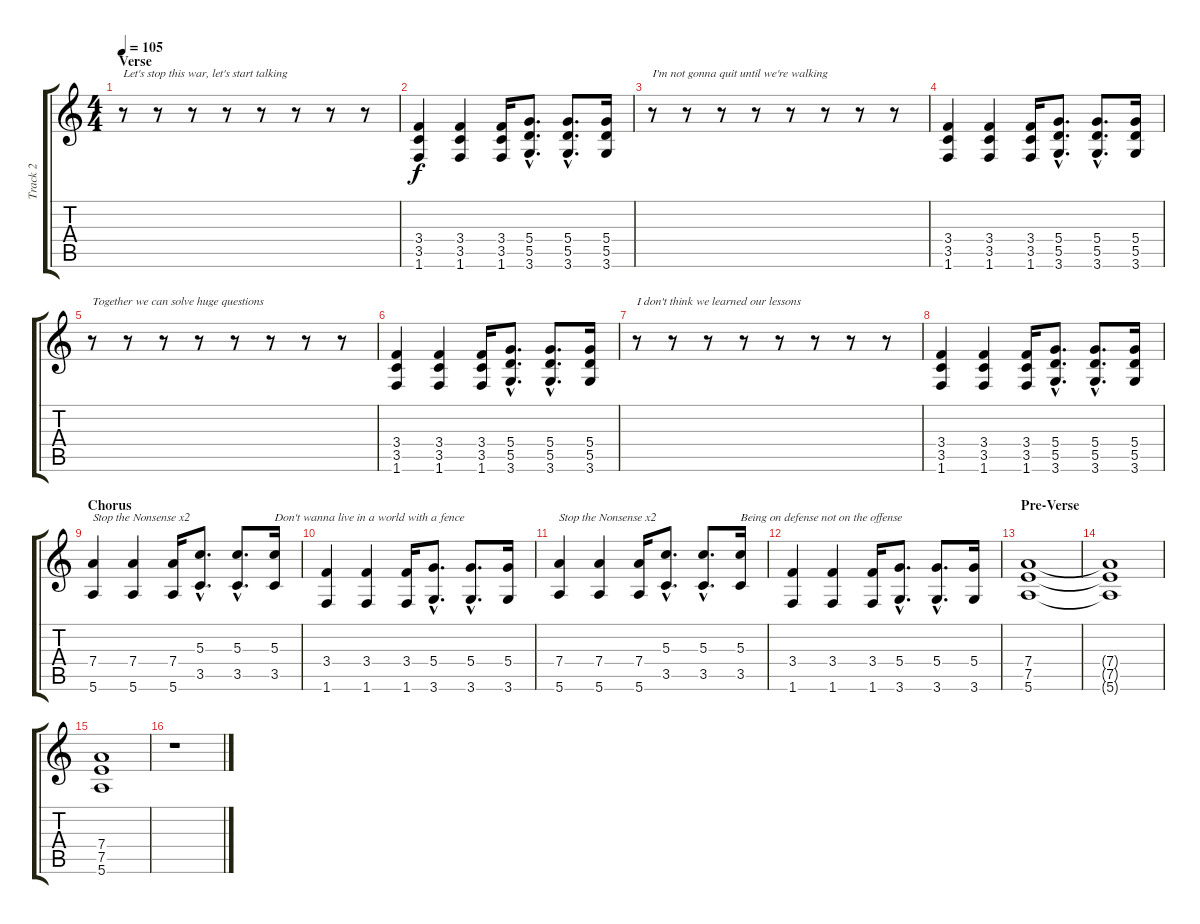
\track ("Track 2" "Track 2") {instrument distortionguitar}
\staff {score tabs}
\tuning (E4 B3 G3 D3 A2 E2) {hide}
\ts (4 4)
\section ("" "Verse")
\tempo 105
\clef g2
\ks c
r.8{txt "Let's stop this war, let's start talking" dy f} r.8 r.8 r.8 r.8 r.8 r.8 r.8 |
(3.4 3.5 1.6).4 (3.4 3.5 1.6).4 (3.4 3.5 1.6).16 (5.4{hac} 5.5{hac} 3.6{hac}).8{d} (5.4{hac} 5.5{hac} 3.6{hac}).8{d} (5.4 5.5 3.6).16 |
r.8{txt "I'm not gonna quit until we're walking"} r.8 r.8 r.8 r.8 r.8 r.8 r.8 |
(3.4 3.5 1.6).4 (3.4 3.5 1.6).4 (3.4 3.5 1.6).16 (5.4{hac} 5.5{hac} 3.6{hac}).8{d} (5.4{hac} 5.5{hac} 3.6{hac}).8{d} (5.4 5.5 3.6).16 |
r.8{txt "Together we can solve huge questions"} r.8 r.8 r.8 r.8 r.8 r.8 r.8 |
(3.4 3.5 1.6).4 (3.4 3.5 1.6).4 (3.4 3.5 1.6).16 (5.4{hac} 5.5{hac} 3.6{hac}).8{d} (5.4{hac} 5.5{hac} 3.6{hac}).8{d} (5.4 5.5 3.6).16 |
r.8{txt "I don't think we learned our lessons"} r.8 r.8 r.8 r.8 r.8 r.8 r.8 |
(3.4 3.5 1.6).4 (3.4 3.5 1.6).4 (3.4 3.5 1.6).16 (5.4{hac} 5.5{hac} 3.6{hac}).8{d} (5.4{hac} 5.5{hac} 3.6{hac}).8{d} (5.4 5.5 3.6).16 |
\section ("" "Chorus")
(7.4 5.6).4{txt "Stop the Nonsense x2"} (7.4 5.6).4 (7.4 5.6).16 (5.3{hac} 3.5{hac}).8{d} (5.3{hac} 3.5{hac}).8{d} (5.3 3.5).16{txt "Don't wanna live in a world with a fence"} |
(3.4 1.6).4 (3.4 1.6).4 (3.4 1.6).16 (5.4{hac} 3.6{hac}).8{d} (5.4{hac} 3.6{hac}).8{d} (5.4 3.6).16 |
(7.4 5.6).4{txt "Stop the Nonsense x2"} (7.4 5.6).4 (7.4 5.6).16 (5.3{hac} 3.5{hac}).8{d} (5.3{hac} 3.5{hac}).8{d} (5.3 3.5).16{txt "Being on defense not on the offense"} |
(3.4 1.6).4 (3.4 1.6).4 (3.4 1.6).16 (5.4{hac} 3.6{hac}).8{d} (5.4{hac} 3.6{hac}).8{d} (5.4 3.6).16 |
\section ("" "Pre-Verse")
(7.4 7.5 5.6).1 |
(7.4{t} 7.5{t} 5.6{t}).1 |
(7.4 7.5 5.6).1 |
r.1
